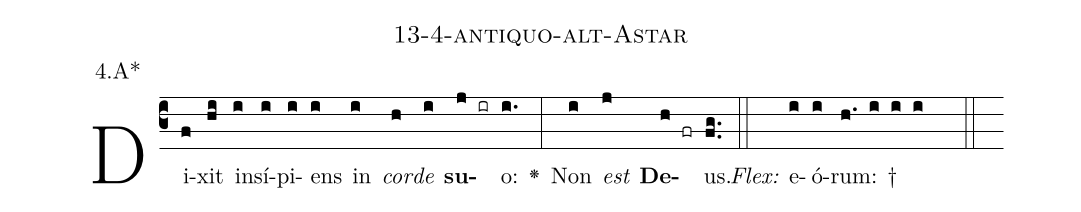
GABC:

name: 13-4-antiquo-alt-Astar;
annotation: 4.A*;
%%
(c3)Di(f)xit(hi) in(i)sí(i)pi(i)ens(i) in(i) <i>cor</i>(h)<i>de</i>(i) <b>su</b>(j ir)o:(i.) <v>\greheightstar</v>(:) Non(i) <i>est</i>(j) <b>De</b>(h fr)us.(fg..) (::)
<i>Flex:</i>()  e(i)ó(i)rum: †(h. i i i  ::)

%E(i) u(h) o(i) u(j) a(h) e.(fg..) (::)
